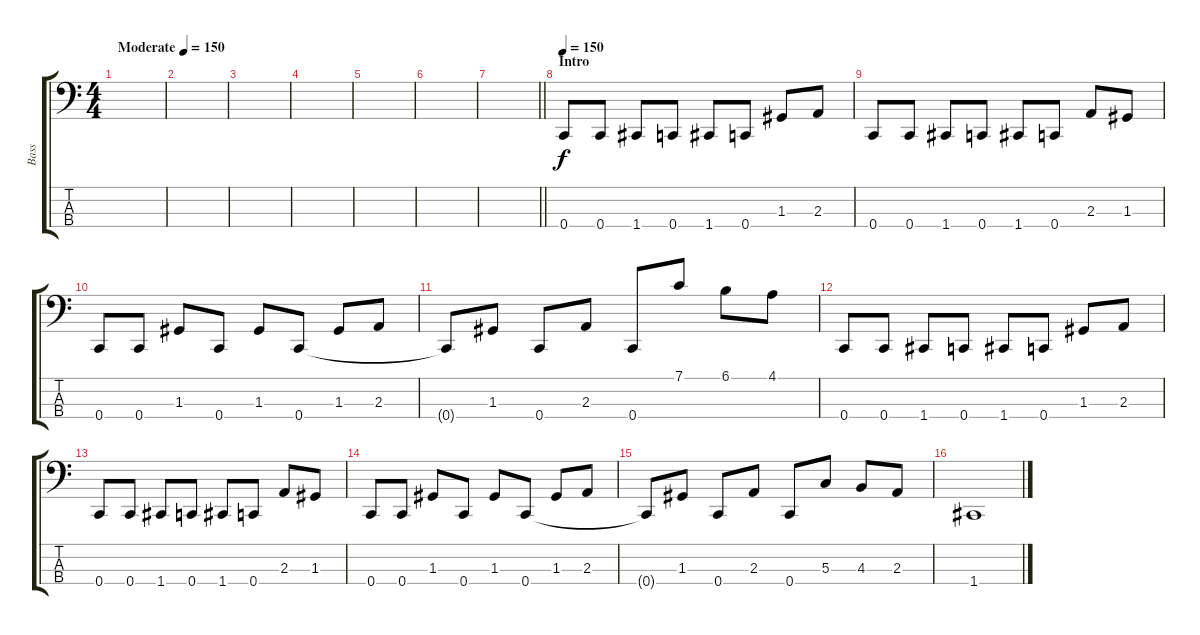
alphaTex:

\track ("Bass" "Bass") {instrument electricbassfinger}
\staff {score tabs}
\tuning (F2 C2 G1 C1) {hide}
\ts (4 4)
\tempo (150 "Moderate")
\clef f4
\ks c
|
|
|
|
|
|
\barLineRight lightlight
|
\section ("" "Intro")
\tempo 150
0.4.8 0.4.8 1.4.8 0.4.8 1.4.8 0.4.8 1.3.8 2.3.8 |
0.4.8 0.4.8 1.4.8 0.4.8 1.4.8 0.4.8 2.3.8 1.3.8 |
0.4.8 0.4.8 1.3.8 0.4.8 1.3.8 0.4.8 1.3.8 2.3.8 |
0.4{t}.8 1.3.8 0.4.8 2.3.8 0.4.8 7.1.8 6.1.8 4.1.8 |
0.4.8 0.4.8 1.4.8 0.4.8 1.4.8 0.4.8 1.3.8 2.3.8 |
0.4.8 0.4.8 1.4.8 0.4.8 1.4.8 0.4.8 2.3.8 1.3.8 |
0.4.8 0.4.8 1.3.8 0.4.8 1.3.8 0.4.8 1.3.8 2.3.8 |
0.4{t}.8 1.3.8 0.4.8 2.3.8 0.4.8 5.3.8 4.3.8 2.3.8 |
1.4.1
